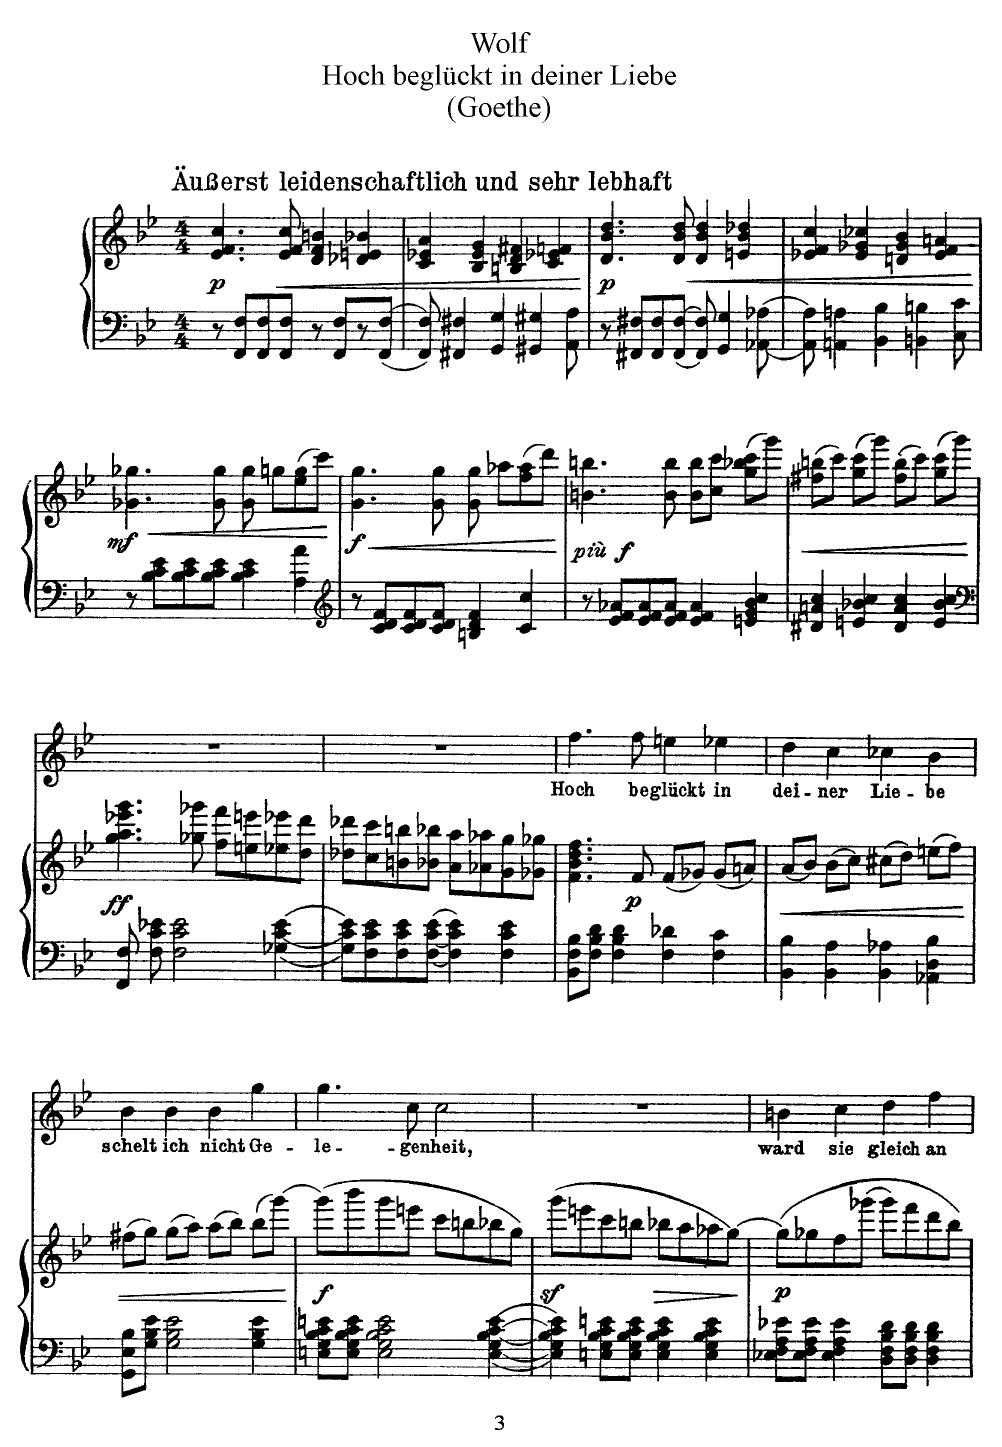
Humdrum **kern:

**kern	**kern	**dynam	**kern	**text
*part2	*part2	*part2	*part1	*part1
*staff3	*staff2	*staff2/3	*staff1	*staff1
*I"Piano	*	*	*I"Voice	*
*I'Pno	*	*	*	*
*clefF4	*clefG2	*	*clefG2	*
*k[b-e-]	*k[b-e-]	*	*k[b-e-]	*
*M4/4	*M4/4	*	*M4/4	*
=1	=1	=1	=1	=1
!	!	!	!LO:TX:a:B:t=Äußerst leidenschaftlich und sehr lebhaft	!
!	!	!LO:DY:b	!	!
8r	4.e-/ 4.f/ 4.cc/	p	1r	.
8FF/ 8F/L	.	.	.	.
8FF/ 8F/	.	.	.	.
!	!	!LO:HP:b	!	!
8FF/ 8F/J	8e-/ 8f/ 8cc/	<	.	.
8r	4d/ 4f/ 4bn/	.	.	.
8FF/ 8F/L	.	.	.	.
8r	4d-X/ 4en/ 4b-X/	.	.	.
[8FF/ [8F/J	.	.	.	.
=2	=2	=2	=2	=2
8FF/] 8F/]	4c/ 4e-X/ 4a/	.	1r	.
4FF#X/ 4F#X/	.	.	.	.
.	4B-/ 4e-/ 4g/	.	.	.
4GG/ 4G/	.	.	.	.
.	4Bn/ 4d/ 4f#X/	.	.	.
4GG#X/ 4G#X/	.	.	.	.
.	4c/ 4e-X/ 4fn/	.	.	.
8AA\ 8A\	.	.	.	.
.	.	[	.	.
=3	=3	=3	=3	=3
!	!	!LO:DY:b	!	!
8r	4.d/ 4.b-/ 4.dd/	p	1r	.
8FF#X/ 8F#X/L	.	.	.	.
8FF#/ 8F#/	.	.	.	.
!	!	!LO:HP:b	!	!
[8FF#/ [8F#/J	8d/ 8b-/ 8dd/	<	.	.
8FF#/] 8F#/]	4d/ 4b-/ 4dd/	.	.	.
4GG/ 4G/	.	.	.	.
.	4en/ 4b-/ 4dd-X/	.	.	.
[8AA-X\ [8A-X\	.	.	.	.
=4	=4	=4	=4	=4
8AA-\] 8A-\]	4e-X/ 4f/ 4cc/	.	1r	.
4AAn\ 4An\	.	.	.	.
.	4e-/ 4g-X/ 4cc-X/	.	.	.
4BB-\ 4B-\	.	.	.	.
.	4dn/ 4g-/ 4b-/	.	.	.
4BBn\ 4Bn\	.	.	.	.
.	4e-/ 4f/ 4an/	.	.	.
8C\ 8c\	.	.	.	.
.	.	[	.	.
=5	=5	=5	=5	=5
!	!	!LO:HP:b	!	!
!	!	!LO:DY:n=1:b	!	!
8r	4.g-X\ 4.gg-X\	< mf	1r	.
8B-\ 8c\ 8e-\L	.	.	.	.
8B-\ 8c\ 8e-\	.	.	.	.
8B-\ 8c\ 8e-\J	8g-\ 8gg-\	.	.	.
4B-\ 4c\ 4e-\	8g-\ 8gg-\	.	.	.
.	8ggn\L	.	.	.
4A\ 4a\	(8ee-\ 8gg\	.	.	.
.	8ccc\J)	.	.	.
.	.	[	.	.
=6	=6	=6	=6	=6
*clefG2	*	*	*	*
!	!	!LO:HP:b	!	!
!	!	!LO:DY:n=1:b	!	!
8r	4.g\ 4.gg\	< f	1r	.
8c/ 8d/ 8f/L	.	.	.	.
8c/ 8d/ 8f/	.	.	.	.
8c/ 8d/ 8f/J	8g\ 8gg\	.	.	.
4Bn/ 4d/ 4f/	8g\ 8gg\	.	.	.
.	8aa-X\L	.	.	.
4c/ 4cc/	(8ff\ 8aa-\	.	.	.
.	8ddd\J)	.	.	.
.	.	[	.	.
=7	=7	=7	=7	=7
!	!	!LO:DY:b	!	!
!	!	!LO:DY:n=1:b	!	!
8r	4.bn\ 4.bbn\	other-dynamics f	1r	.
8e-/ 8f/ 8a-X/L	.	.	.	.
8e-/ 8f/ 8a-/	.	.	.	.
8e-/ 8f/ 8a-/J	8b\ 8bb\	.	.	.
4e-/ 4f/ 4a-/	8b\ 8bb\L	.	.	.
.	8cc\ 8ccc\J	.	.	.
4en/ 4g/ 4b-/ 4cc/	(8gg\ 8bb-X\ 8ccc\L	.	.	.
.	8ggg\J)	.	.	.
=8	=8	=8	=8	=8
!	!	!LO:HP:b	!	!
4d#X/ 4an/ 4cc/	((8ff#X\ 8bbn\L	<	1r	.
.	8ccc\J))	.	.	.
4en/ 4b-X/ 4cc/	(8gg\ 8ccc\L	.	.	.
.	8ggg\J)	.	.	.
4d#/ 4a/ 4cc/	(8ff#\ 8bb\L	.	.	.
.	8ccc\J)	.	.	.
4e/ 4b-/ 4cc/	(8gg\ 8ccc\L	.	.	.
.	8ggg\J)	.	.	.
.	.	[	.	.
=9	=9	=9	=9	=9
*clefF4	*	*	*	*
!	!	!LO:DY:b	!	!
8FF/ 8F/	4.gg\ 4.aa\ 4.eee-X\ 4.ggg\	ff	1r	.
8F\ 8c\ 8e-X\	.	.	.	.
2F\ 2c\ 2e-X\	.	.	.	.
.	8gg-X\ 8ggg-X\	.	.	.
.	8ff\ 8fff\L	.	.	.
.	8een\ 8eeen\	.	.	.
[4G-X\ [4c\ [4e-\	8ee-X\ 8eee-X\	.	.	.
.	8dd\ 8ddd\J	.	.	.
=10	=10	=10	=10	=10
8G-\] 8c\] 8e-\]L	8dd-X\ 8ddd-X\L	.	1r	.
8F\ 8c\ 8e-\	8cc\ 8ccc\	.	.	.
8F\ 8c\ 8e-\	8bn\ 8bbn\	.	.	.
[8F\ [8c\ [8e-\J	8b-X\ 8bb-X\J	.	.	.
4F\] 4c\] 4e-\]	8a\ 8aa\L	.	.	.
.	8a-X\ 8aa-X\	.	.	.
4F\ 4c\ 4e-\	8g\ 8gg\	.	.	.
.	8g-X\ 8gg-X\J	.	.	.
=11	=11	=11	=11	=11
8BB-\ 8F\ 8B-\L	4.f\ 4.b-\ 4.dd\ 4.ff\	.	4.ff\	Hoch
8F\ 8B-\ 8d\J	.	.	.	.
4F\ 4B-\ 4d\	.	.	.	.
!	!	!LO:DY:b	!	!
.	8f/	p	8ff\	be-
4F\ 4d-X\	(8f/L	.	4een\	-glückt
.	8g-X/J)	.	.	.
4F\ 4c\	(8g-/L	.	4ee-X\	in
.	8an/J)	.	.	.
=12	=12	=12	=12	=12
!	!	!LO:HP:b	!	!
4BB-\ 4B-\	(8a/L	<	4dd\	dei-
.	8b-/J)	.	.	.
4BB-\ 4A\	(8b-\L	.	4cc\	-ner
.	8cc\J)	.	.	.
4BB-\ 4A-X\	(8cc#X\L	.	4cc-X\	Lie-
.	8dd\J)	.	.	.
4AA-X\ 4D\ 4B-\	(8een\L	.	4b-\	-be
.	8ff\J)	.	.	.
=13	=13	=13	=13	=13
8GG\ 8E-\ 8B-\L	(8ff#X\L	.	4b-\	schelt
8G\ 8B-\ 8e-\J	8gg\J)	.	.	.
2G\ 2B-\ 2e-\	(8gg\L	.	4b-\	ich
.	8aa\J)	.	.	.
.	(8aa\L	.	4b-\	nicht
.	8bb-\J)	.	.	.
4G\ 4B-\ 4e-\	(8bb-\L	.	4gg\	Ge-
.	[8ggg\J)	.	.	.
.	.	[	.	.
=14	=14	=14	=14	=14
!	!	!LO:DY:b	!	!
8En\ 8G\ 8B-\ 8c\ 8en\L	(8ggg\L]	f	4.gg\	-le-
8E\ 8G\ 8B-\ 8c\ 8e\J	8bbb-\	.	.	.
2E\ 2G\ 2B-\ 2c\ 2e\	8ggg\	.	.	.
.	8eeen\J	.	8cc\	-gen-
.	8ccc\L	.	2cc\	-heit,
.	8bbn\	.	.	.
[4E\ [4G\ [4B-\ [4c\ [4e\	8bb-X\	.	.	.
.	8gg\J)	.	.	.
=15	=15	=15	=15	=15
4E\] 4G\] 4B-\] 4c\] 4e\]	(8gggz<\L	.	1r	.
.	8eeen\	.	.	.
8En\ 8G\ 8B-\ 8c\ 8en\L	8ccc\	.	.	.
8E\ 8G\ 8B-\ 8c\ 8e\J	8bbn\J	.	.	.
!	!	!LO:HP:b	!	!
4E\ 4G\ 4B-\ 4c\ 4e\	8bb-X\L	>	.	.
.	8aa\	.	.	.
4E\ 4G\ 4B-\ 4c\ 4e\	8aa-X\	.	.	.
.	[8gg\J)	.	.	.
.	.	]	.	.
=16	=16	=16	=16	=16
!	!	!LO:DY:b	!	!
8E-X\ 8F\ 8A\ 8e-X\L	(8gg\L]	p	4bn\	ward
8E-\ 8F\ 8A\ 8e-\J	8gg-X\	.	.	.
4E-\ 4F\ 4A\ 4e-\	8ff\	.	4cc\	sie
.	[8ggg-X\J	.	.	.
8D\ 8F\ 8B-\ 8d\L	8ggg-\L]	.	4dd\	gleich
8D\ 8F\ 8B-\ 8d\J	8fff\	.	.	.
4D\ 4F\ 4B-\ 4d\	8ddd\	.	4ff\	an
.	8bb-\J)	.	.	.
=	=	=	=	=
*-	*-	*-	*-	*-
